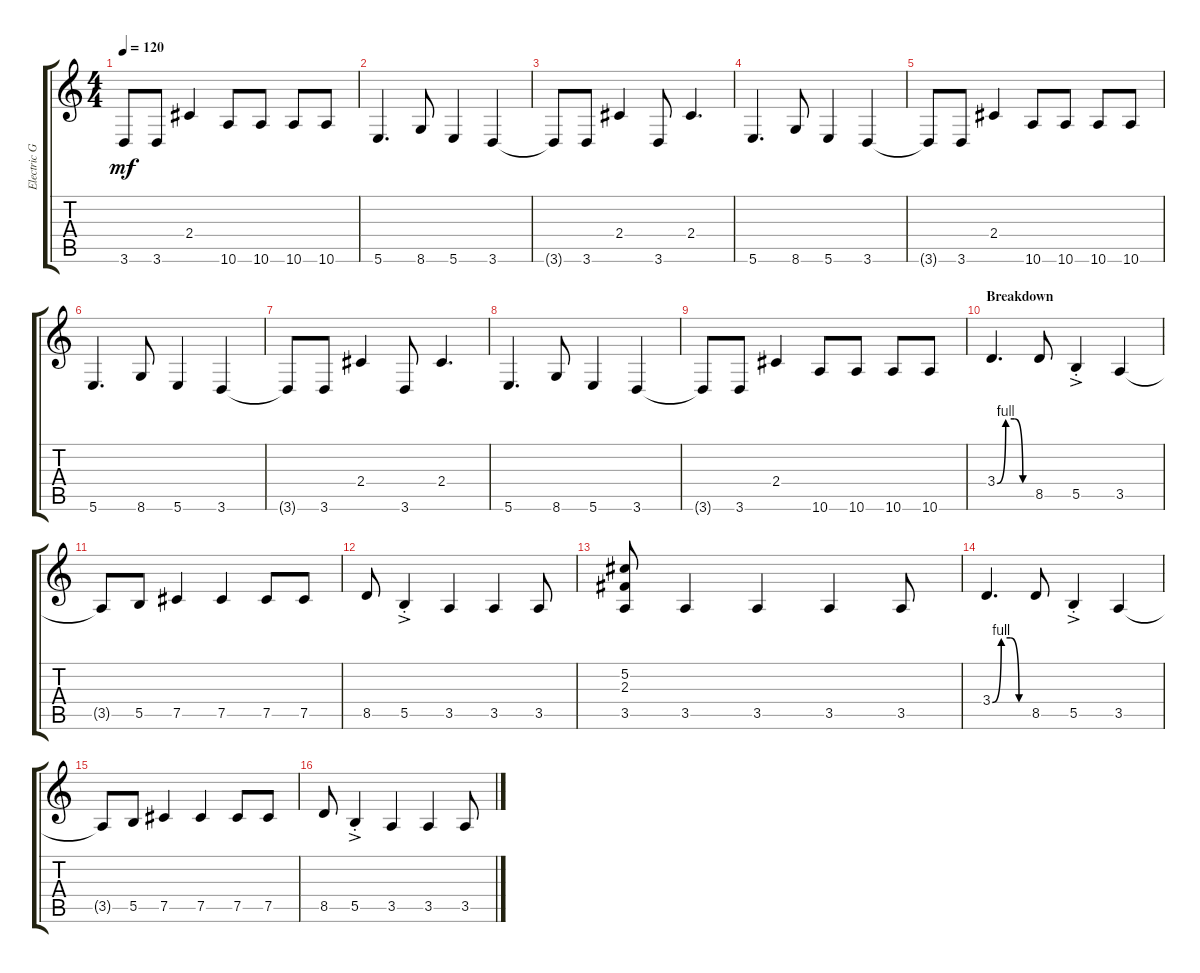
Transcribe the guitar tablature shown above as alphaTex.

\track ("Electric Guitar" "Electric G") {instrument overdrivenguitar}
\staff {score tabs}
\tuning (Db4 Ab3 E3 B2 Gb2 B1) {hide}
\ts (4 4)
\tempo 120
\clef g2
\ks c
3.6{t}.8{dy mf} 3.6.8 2.4.4 10.6.8 10.6.8 10.6.8 10.6.8 |
5.6.4{d} 8.6.8 5.6.4 3.6.4 |
3.6{t}.8 3.6.8 2.4.4 3.6.8 2.4.4{d} |
5.6.4{d} 8.6.8 5.6.4 3.6.4 |
3.6{t}.8 3.6.8 2.4.4 10.6.8 10.6.8 10.6.8 10.6.8 |
5.6.4{d} 8.6.8 5.6.4 3.6.4 |
3.6{t}.8 3.6.8 2.4.4 3.6.8 2.4.4{d} |
5.6.4{d} 8.6.8 5.6.4 3.6.4 |
3.6{t}.8 3.6.8 2.4.4 10.6.8 10.6.8 10.6.8 10.6.8 |
\section ("" "Breakdown")
3.4{be (custom 0 0 15 4 30 4 45 0 60 0)}.4{d} 8.5.8 5.5{ac st}.4 3.5.4 |
3.5{t}.8 5.5.8 7.5.4 7.5.4 7.5.8 7.5.8 |
8.5.8 5.5{ac st}.4 3.5.4 3.5.4 3.5.8 |
(5.2 2.3 3.5).8 3.5.4 3.5.4 3.5.4 3.5.8 |
3.4{be (custom 0 0 15 4 30 4 45 0 60 0)}.4{d} 8.5.8 5.5{ac st}.4 3.5.4 |
3.5{t}.8 5.5.8 7.5.4 7.5.4 7.5.8 7.5.8 |
8.5.8 5.5{ac st}.4 3.5.4 3.5.4 3.5.8
